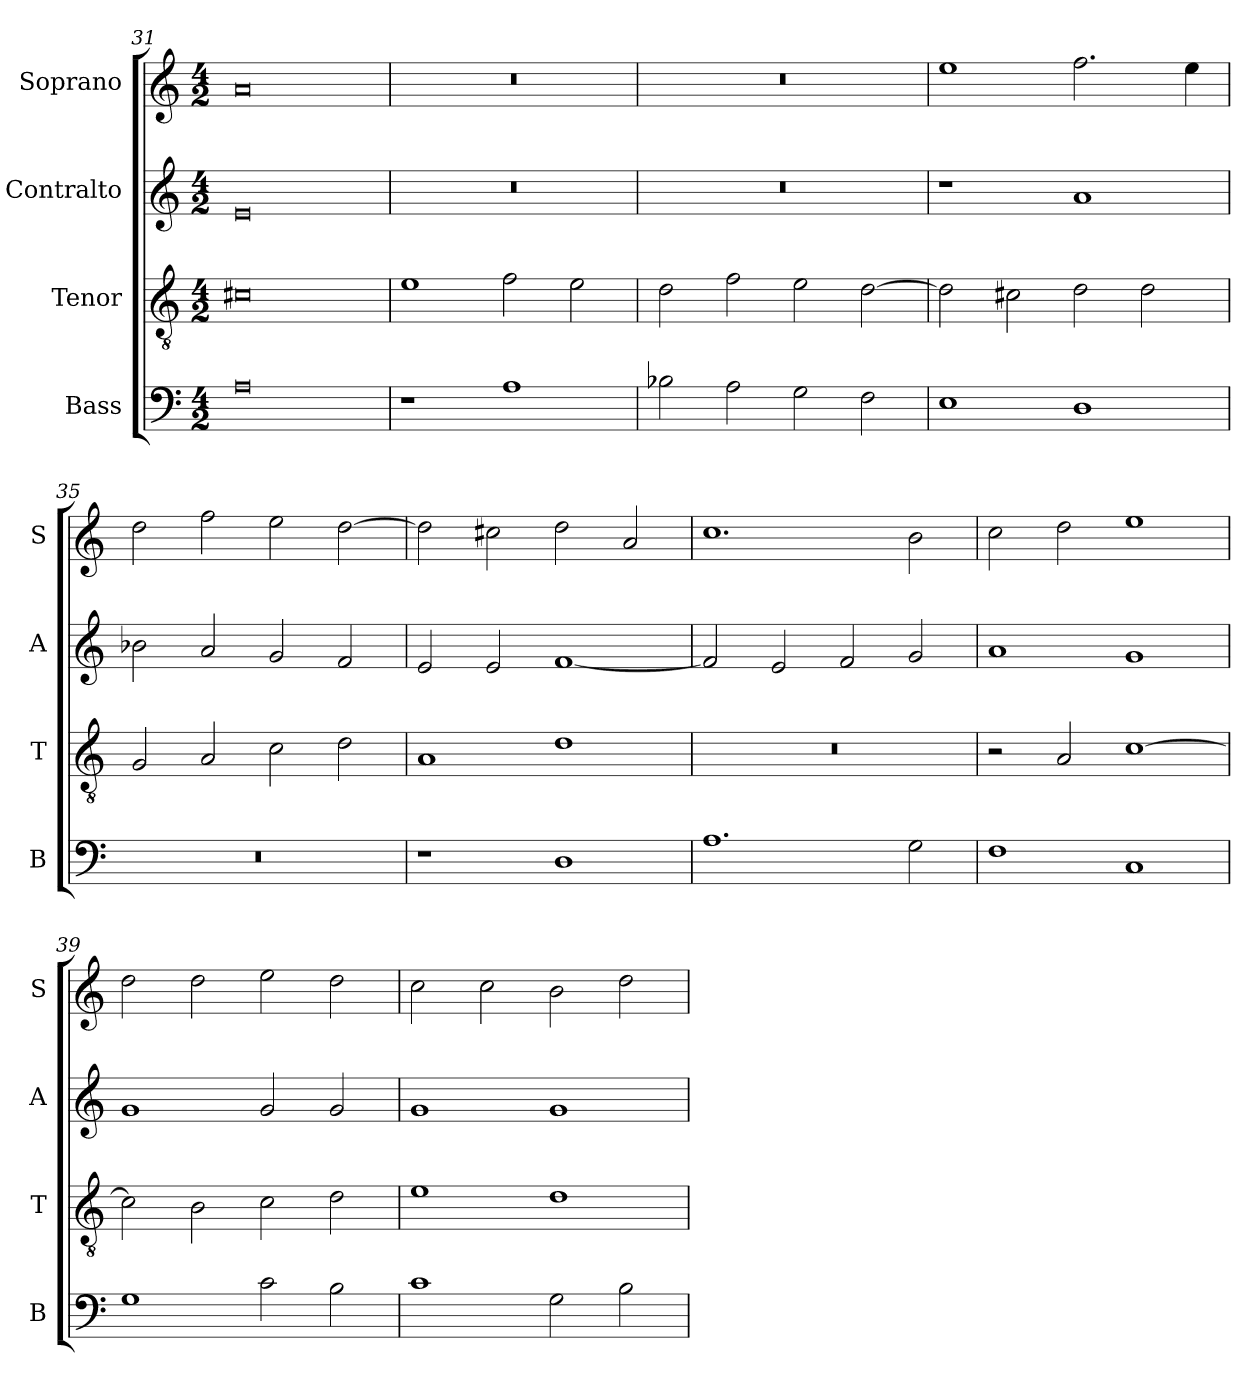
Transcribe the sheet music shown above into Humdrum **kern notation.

**kern	**kern	**kern	**kern
*part4	*part3	*part2	*part1
*staff4	*staff3	*staff2	*staff1
*I"Bass	*I"Tenor	*I"Contralto	*I"Soprano
*I'B	*I'T	*I'A	*I'S
*clefF4	*clefGv2	*clefG2	*clefG2
*k[]	*k[]	*k[]	*k[]
*D:dor	*D:dor	*D:dor	*D:dor
*M4/2	*M4/2	*M4/2	*M4/2
=31	=31	=31	=31
0A	0c#X	0e	0a
=32	=32	=32	=32
1r	1e	0r	0r
1A	2f	.	.
.	2e	.	.
=33	=33	=33	=33
2B-X	2d	0r	0r
2A	2f	.	.
2G	2e	.	.
2F	[2d	.	.
=34	=34	=34	=34
1E	2d]	1r	1ee
.	2c#X	.	.
1D	2d	1a	2.ff
.	2d	.	.
.	.	.	4ee
=35	=35	=35	=35
0r	2G	2b-X	2dd
.	2A	2a	2ff
.	2c	2g	2ee
.	2d	2f	[2dd
=36	=36	=36	=36
1r	1A	2e	2dd]
.	.	2e	2cc#X
1D	1d	[1f	2dd
.	.	.	2a
=37	=37	=37	=37
1.A	0r	2f]	1.cc
.	.	2e	.
.	.	2f	.
2G	.	2g	2b
=38	=38	=38	=38
1F	2r	1a	2cc
.	2A	.	2dd
1C	[1c	1g	1ee
=39	=39	=39	=39
1G	2c]	1g	2dd
.	2B	.	2dd
2c	2c	2g	2ee
2B	2d	2g	2dd
=40	=40	=40	=40
1c	1e	1g	2cc
.	.	.	2cc
2G	1d	1g	2b
2B	.	.	2dd
=	=	=	=
*-	*-	*-	*-
